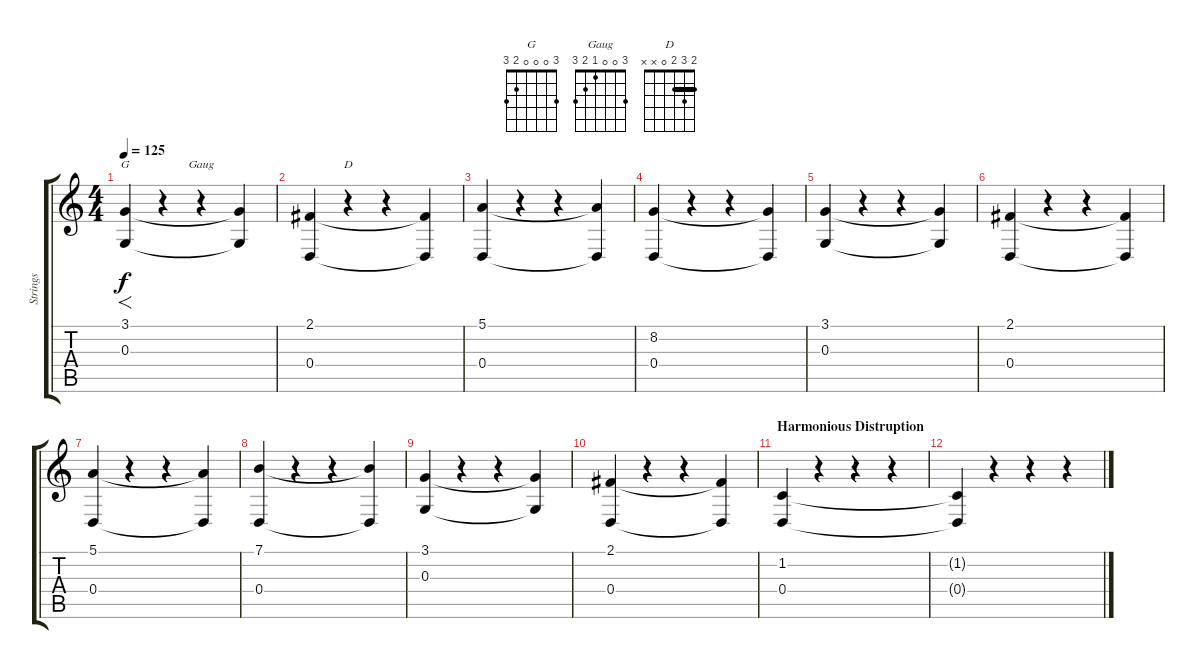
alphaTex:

\track ("Strings" "Strings") {instrument synthstrings1}
\staff {score tabs}
\tuning (E4 B3 G3 D3 A2 E2) {hide}
\chord ("G" 3 0 0 0 2 3)
\chord ("Gaug" 3 0 0 1 2 3)
\chord ("D" 2 3 2 0 x x) {barre 2}
\ts (4 4)
\tempo 125
\clef g2
\ks c
(3.1 0.3).4{f ch "G" dy f instrument synthstrings1} r.4 r.4{ch "Gaug"} (3.1{t} 0.3{t}).4 |
(2.1 0.4).4 r.4{ch "D"} r.4 (2.1{t} 0.4{t}).4 |
(5.1 0.4).4 r.4 r.4 (5.1{t} 0.4{t}).4 |
(8.2 0.4).4 r.4 r.4 (8.2{t} 0.4{t}).4 |
(3.1 0.3).4 r.4 r.4 (3.1{t} 0.3{t}).4 |
(2.1 0.4).4 r.4 r.4 (2.1{t} 0.4{t}).4 |
(5.1 0.4).4 r.4 r.4 (5.1{t} 0.4{t}).4 |
(7.1 0.4).4 r.4 r.4 (7.1{t} 0.4{t}).4 |
(3.1 0.3).4 r.4 r.4 (3.1{t} 0.3{t}).4 |
(2.1 0.4).4 r.4 r.4 (2.1{t} 0.4{t}).4 |
\section ("" "Harmonious Distruption")
(1.2 0.4).4 r.4 r.4 r.4 |
(1.2{t} 0.4{t}).4 r.4 r.4 r.4
